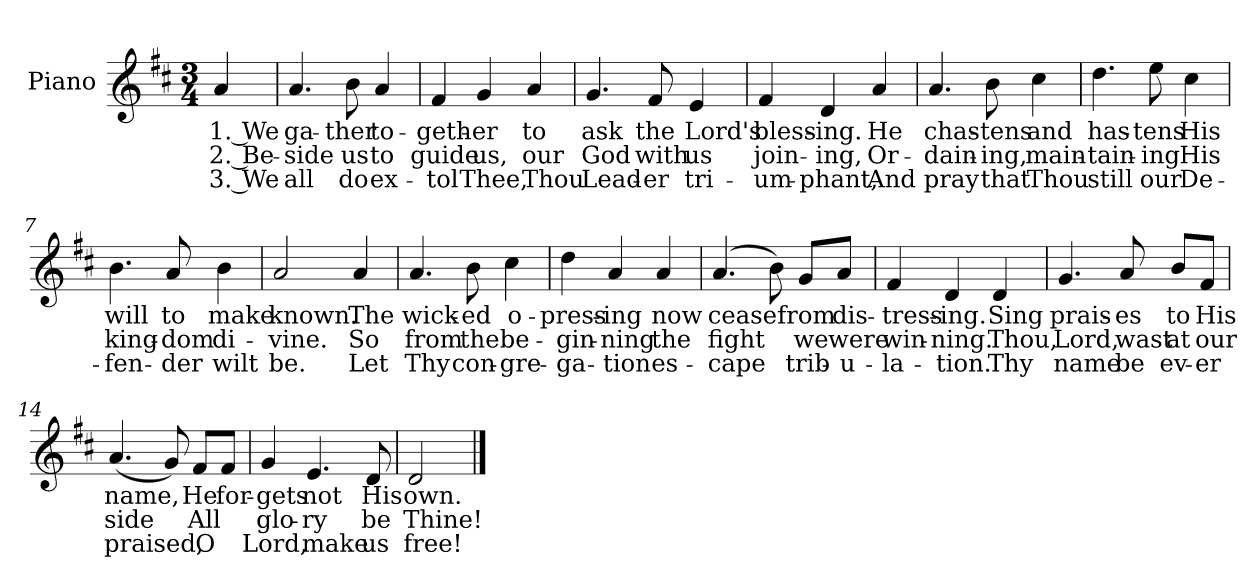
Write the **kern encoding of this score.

**kern	**text	**text	**text
*part1	*part1	*part1	*part1
*staff1	*staff1	*staff1	*staff1
*I"Piano	*	*	*
*I'Pno	*	*	*
*clefG2	*	*	*
*k[f#c#]	*	*	*
*D:	*	*	*
*M3/4	*	*	*
=	=	=	=
4a/	1. We	2. Be-	3. We
=1	=1	=1	=1
4.a/	ga-	-side	all
8b\	-ther	us	do
4a/	to-	to	ex-
=2	=2	=2	=2
4f#/	-geth-	guide	-tol
4g/	-er	us,	Thee,
4a/	to	our	Thou
=3	=3	=3	=3
4.g/	ask	God	Lead-
8f#/	the	with	-er
4e/	Lord's	us	tri-
=4	=4	=4	=4
4f#/	bless-	join-	-um-
4d/	-ing.	-ing,	-phant,
4a/	He	Or-	And
!!LO:LB:g=z
=5	=5	=5	=5
4.a/	chas-	-dain-	pray
8b\	-tens	-ing,	that
4cc#\	and	main-	Thou
=6	=6	=6	=6
4.dd\	has-	-tain-	still
8ee\	-tens	-ing	our
4cc#\	His	His	De-
=7	=7	=7	=7
4.b\	will	king-	-fen-
8a/	to	-dom	-der
4b\	make	di-	wilt
=8	=8	=8	=8
2a/	known.	-vine.	be.
4a/	The	So	Let
!!LO:LB:g=z
=9	=9	=9	=9
4.a/	wick-	from	Thy
8b\	-ed	the	con-
4cc#\	o-	be-	-gre-
=10	=10	=10	=10
4dd\	-press-	-gin-	-ga-
4a/	-ing	-ning	-tion
4a/	now	the	es-
=11	=11	=11	=11
(4.a/	cease	fight	-cape
8b\)	.	.	.
8g/L	from	we	trib-
8a/J	dis-	were	-u-
=12	=12	=12	=12
4f#/	-tress-	win-	-la-
4d/	-ing.	-ning.	-tion.
4d/	Sing	Thou,	Thy
!!LO:LB:g=z
=13	=13	=13	=13
4.g/	prais-	Lord,	name
8a/	-es	wast	be
8b/L	to	at	ev-
8f#/J	His	our	-er
=14	=14	=14	=14
(4.a/	name,	side	praised,
8g/)	.	--	.
8f#/L	He	All	O
8f#/J	for-	.	.
=15	=15	=15	=15
4g/	-gets	glo-	Lord,
4.e/	not	-ry	make
8d/	His	be	us
=16	=16	=16	=16
2d/	own.	Thine!	free!
==	==	==	==
*-	*-	*-	*-
